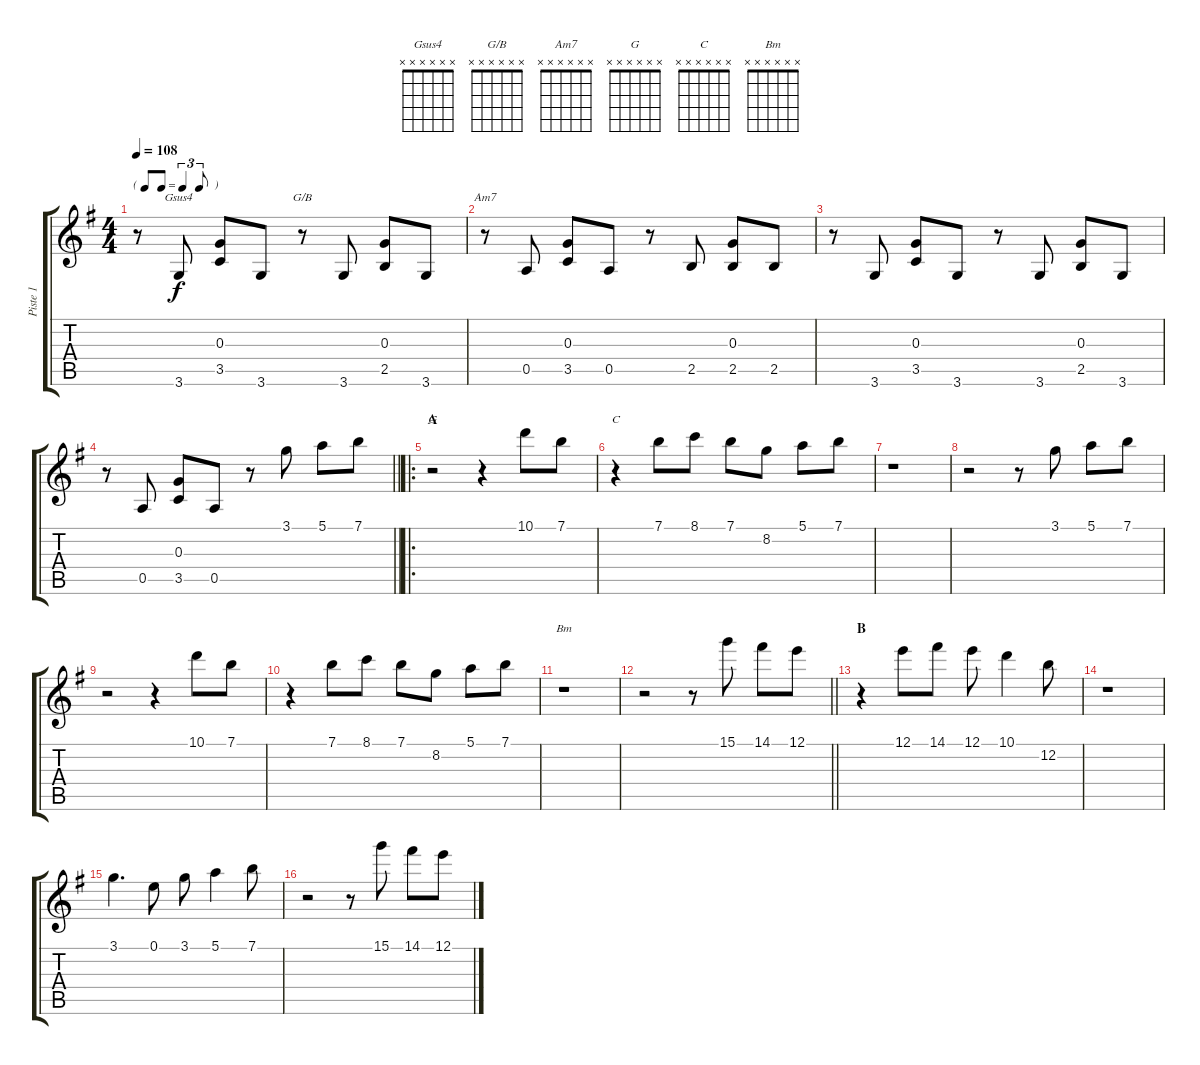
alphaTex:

\track ("Piste 1" "Piste 1") {instrument acousticguitarsteel}
\staff {score tabs}
\tuning (E4 B3 G3 D3 A2 E2) {hide}
\chord ("Gsus4" x x x x x x)
\chord ("G/B" x x x x x x)
\chord ("Am7" x x x x x x)
\chord ("G" x x x x x x)
\chord ("C" x x x x x x)
\chord ("Bm" x x x x x x)
\ts (4 4)
\tf triplet8th
\tempo 108
\clef g2
\ks g
r.8{dy f instrument acousticguitarsteel} 3.6.8{ch "Gsus4"} (0.3 3.5).8 3.6.8 r.8{ch "G/B"} 3.6.8 (0.3 2.5).8 3.6.8 |
r.8{ch "Am7"} 0.5.8 (0.3 3.5).8 0.5.8 r.8 2.5.8 (0.3 2.5).8 2.5.8 |
r.8 3.6.8 (0.3 3.5).8 3.6.8 r.8 3.6.8 (0.3 2.5).8 3.6.8 |
\barLineRight lightlight
r.8 0.5.8 (0.3 3.5).8 0.5.8 r.8 3.1.8 5.1.8 7.1.8 |
\ro
\section ("" "A")
r.2{ch "G"} r.4 10.1.8 7.1.8 |
r.4{ch "C"} 7.1.8 8.1.8 7.1.8 8.2.8 5.1.8 7.1.8 |
r.1 |
r.2 r.8 3.1.8 5.1.8 7.1.8 |
r.2 r.4 10.1.8 7.1.8 |
r.4 7.1.8 8.1.8 7.1.8 8.2.8 5.1.8 7.1.8 |
r.1{ch "Bm"} |
\barLineRight lightlight
r.2 r.8 15.1.8 14.1.8 12.1.8 |
\section ("" "B")
r.4 12.1.8 14.1.8 12.1.8 10.1.4 12.2.8 |
r.1 |
3.1.4{d} 0.1.8 3.1.8 5.1.4 7.1.8 |
r.2 r.8 15.1.8 14.1.8 12.1.8
